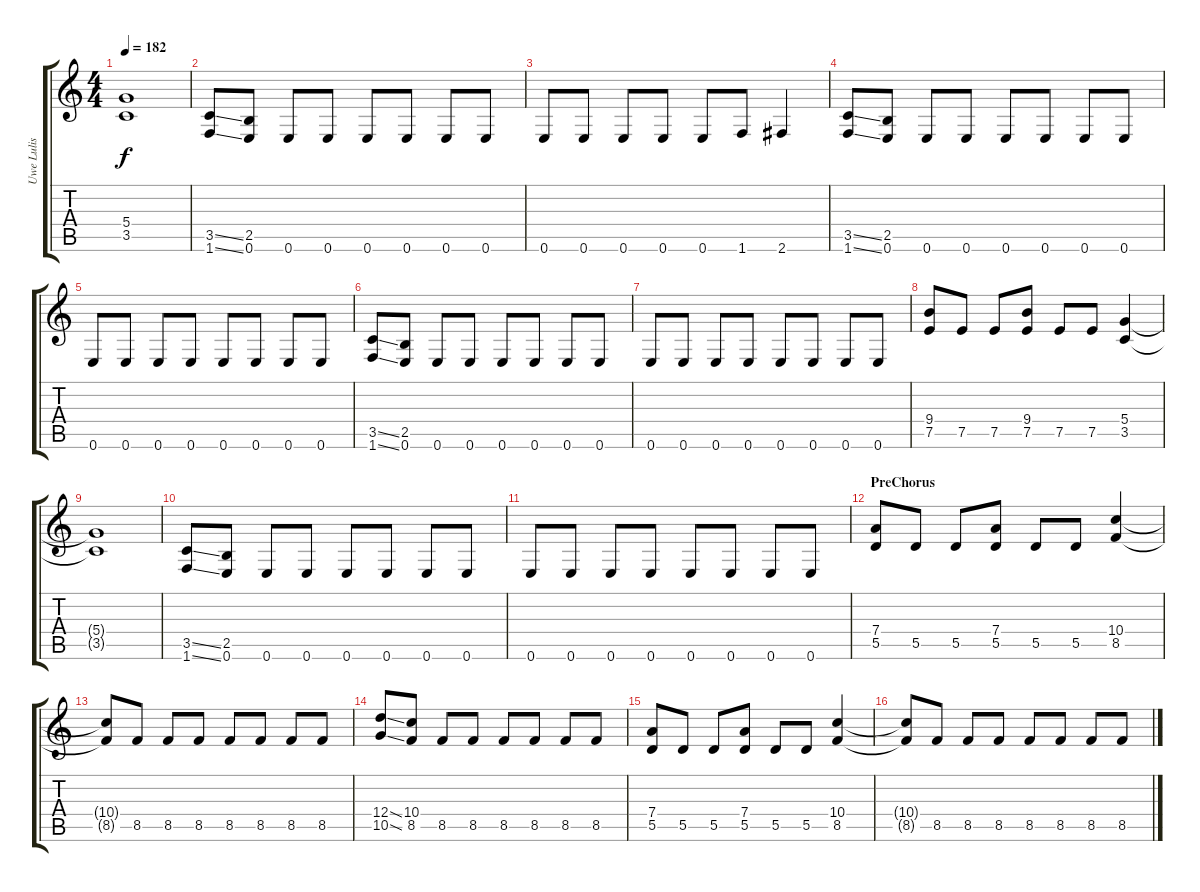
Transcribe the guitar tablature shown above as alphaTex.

\track ("Uwe Lulis" "Uwe Lulis") {instrument distortionguitar}
\staff {score tabs}
\tuning (E4 B3 G3 D3 A2 E2) {hide}
\ts (4 4)
\tempo 182
\clef g2
\ks c
(5.4{t} 3.5{t}).1{dy f} |
(3.5{ss} 1.6{ss}).8 (2.5 0.6).8 0.6.8 0.6.8 0.6.8 0.6.8 0.6.8 0.6.8 |
0.6.8 0.6.8 0.6.8 0.6.8 0.6.8 1.6.8 2.6.4 |
(3.5{ss} 1.6{ss}).8 (2.5 0.6).8 0.6.8 0.6.8 0.6.8 0.6.8 0.6.8 0.6.8 |
0.6.8 0.6.8 0.6.8 0.6.8 0.6.8 0.6.8 0.6.8 0.6.8 |
(3.5{ss} 1.6{ss}).8 (2.5 0.6).8 0.6.8 0.6.8 0.6.8 0.6.8 0.6.8 0.6.8 |
0.6.8 0.6.8 0.6.8 0.6.8 0.6.8 0.6.8 0.6.8 0.6.8 |
(9.4 7.5).8 7.5.8 7.5.8 (9.4 7.5).8 7.5.8 7.5.8 (5.4 3.5).4 |
(5.4{t} 3.5{t}).1 |
(3.5{ss} 1.6{ss}).8 (2.5 0.6).8 0.6.8 0.6.8 0.6.8 0.6.8 0.6.8 0.6.8 |
0.6.8 0.6.8 0.6.8 0.6.8 0.6.8 0.6.8 0.6.8 0.6.8 |
\section ("" "PreChorus")
(7.4 5.5).8 5.5.8 5.5.8 (7.4 5.5).8 5.5.8 5.5.8 (10.4 8.5).4 |
(10.4{t} 8.5{t}).8 8.5.8 8.5.8 8.5.8 8.5.8 8.5.8 8.5.8 8.5.8 |
(12.4{ss} 10.5{ss}).8 (10.4 8.5).8 8.5.8 8.5.8 8.5.8 8.5.8 8.5.8 8.5.8 |
(7.4 5.5).8 5.5.8 5.5.8 (7.4 5.5).8 5.5.8 5.5.8 (10.4 8.5).4 |
(10.4{t} 8.5{t}).8 8.5.8 8.5.8 8.5.8 8.5.8 8.5.8 8.5.8 8.5.8
